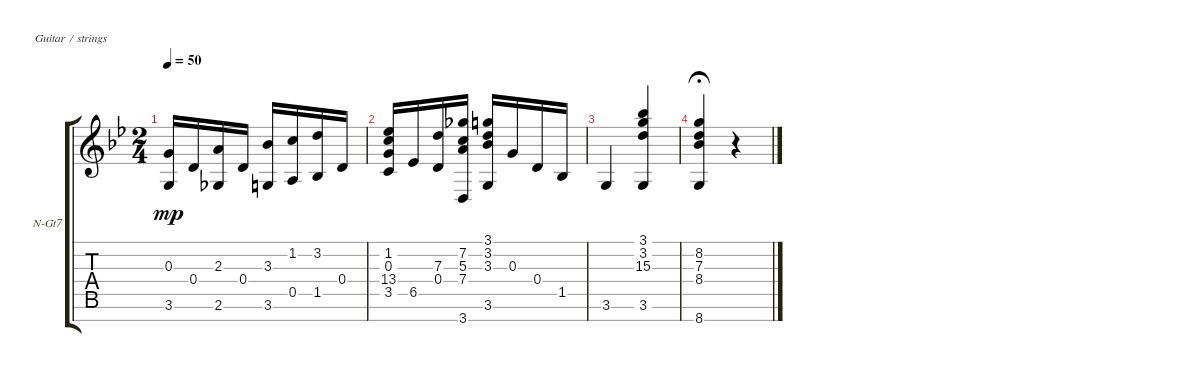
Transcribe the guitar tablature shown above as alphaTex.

\defaultSystemsLayout 4
\bracketExtendMode groupsimilarinstruments
\firstSystemTrackNameOrientation horizontal
\otherSystemsTrackNameOrientation horizontal
\track ("Nylon Guitar" "N-Gt7") {instrument acousticguitarnylon}
\staff {score tabs}
\tuning (E4 B3 G3 D3 A2 E2 B1)
\ts (2 4)
\tempo 50
\clef g2
\ks bb
(0.3 3.6).16{dy mp} 0.4.16 (2.3 2.6).16 0.4.16 (3.3 3.6).16 (0.5 1.2).16 (3.2 1.5).16 0.4.16 |
(3.5 0.3 1.2 13.4).16 6.5.16 (0.4 7.3).16 (7.2 5.3 7.4 3.7).16 (3.6 3.3 3.2 3.1).16 0.3.16 0.4.16 1.5.16 |
3.6.4 (3.6 3.2 3.1 15.3).4 |
(8.2 7.3 8.4 8.7).4{fermata (medium 0.5)} r.4
